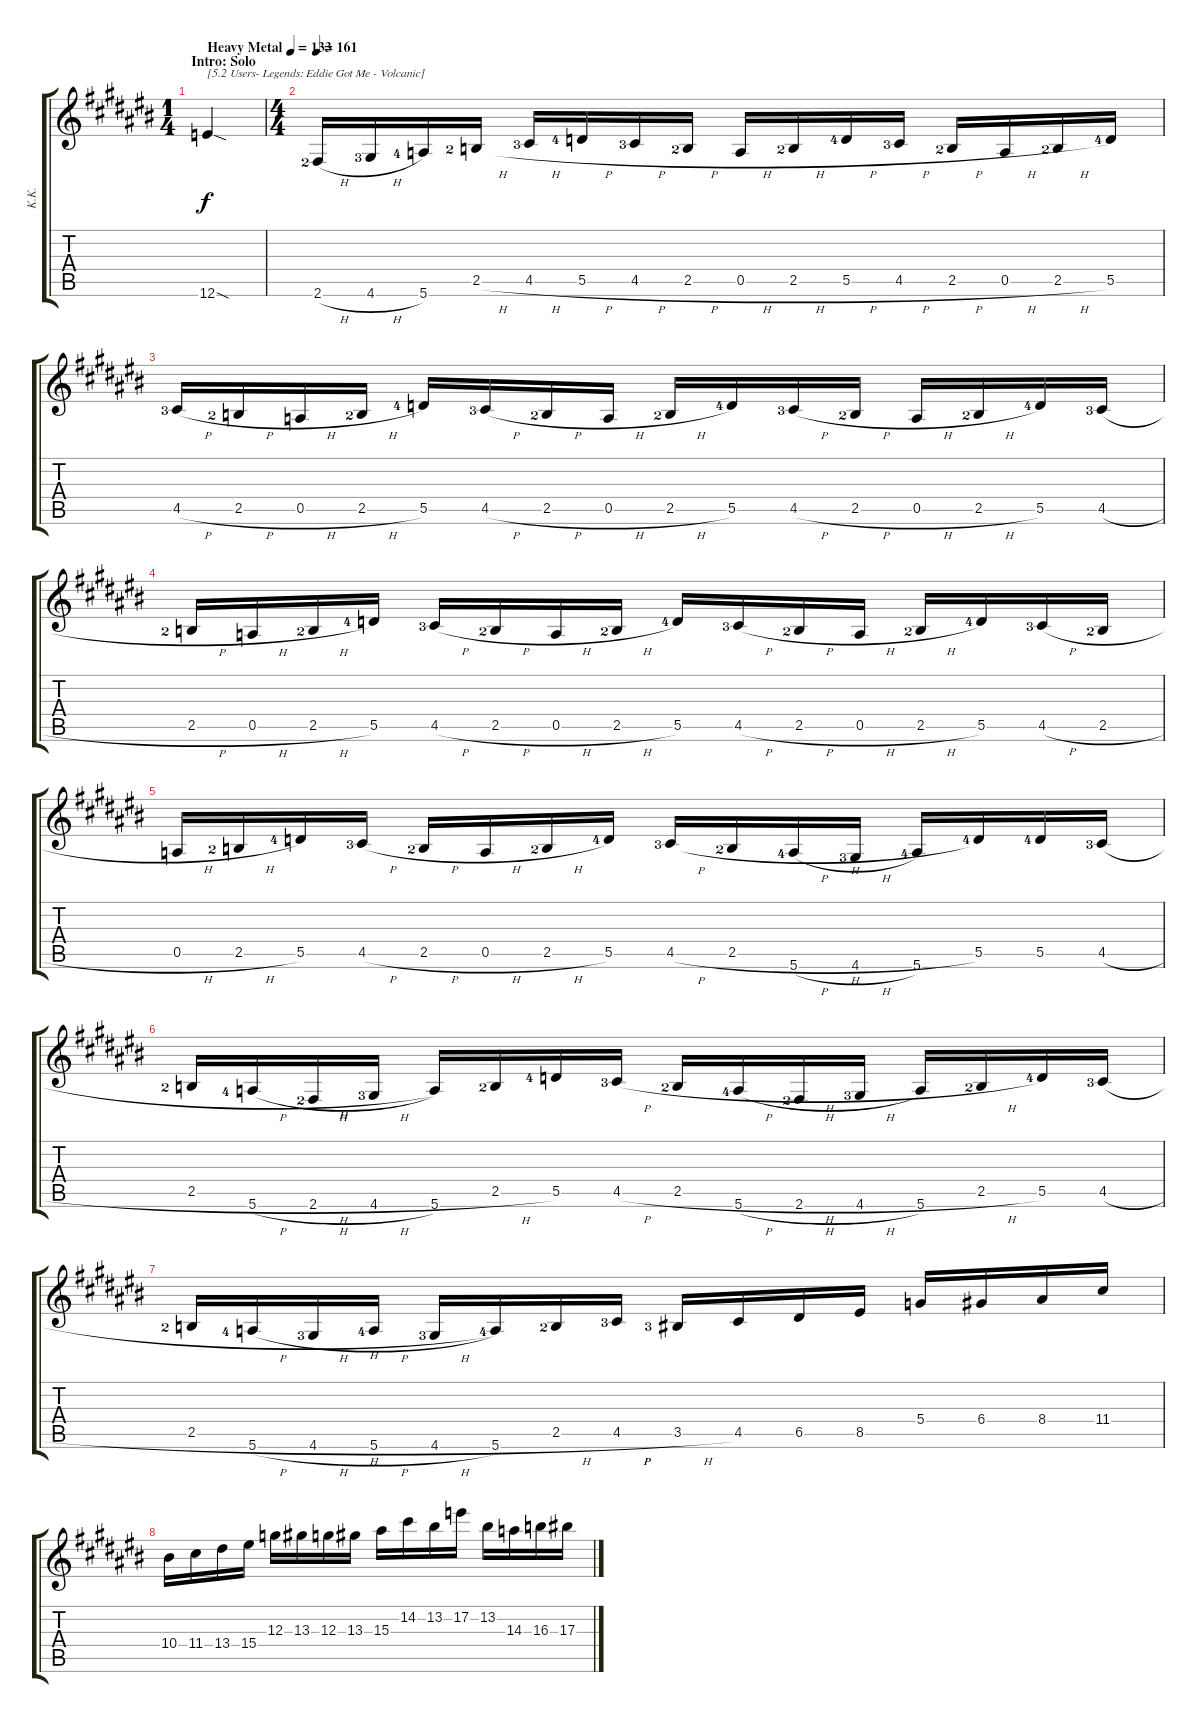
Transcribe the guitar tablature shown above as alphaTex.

\track ("K.K." "K.K.") {instrument overdrivenguitar}
\staff {score tabs}
\tuning (E4 B3 G3 D3 A2 E2) {hide}
\ts (1 4)
\section ("" "Intro: Solo")
\tempo (133 "Heavy Metal")
\clef g2
\ks c#
12.6{sod}.4{txt "[5.2 Users- Legends: Eddie Got Me - Volcanic]" dy f volume 16 instrument overdrivenguitar} |
\ts (4 4)
\tempo 161
2.6{h lf 3}.16 4.6{h lf 4}.16 5.6{lf 5}.16 2.5{h lf 3}.16 4.5{h lf 4}.16 5.5{h lf 5}.16 4.5{h lf 4}.16 2.5{h lf 3}.16 0.5{h}.16 2.5{h lf 3}.16 5.5{h lf 5}.16 4.5{h lf 4}.16 2.5{h lf 3}.16 0.5{h}.16 2.5{h lf 3}.16 5.5{lf 5}.16 |
4.5{h lf 4}.16 2.5{h lf 3}.16 0.5{h}.16 2.5{h lf 3}.16 5.5{lf 5}.16 4.5{h lf 4}.16 2.5{h lf 3}.16 0.5{h}.16 2.5{h lf 3}.16 5.5{lf 5}.16 4.5{h lf 4}.16 2.5{h lf 3}.16 0.5{h}.16 2.5{h lf 3}.16 5.5{lf 5}.16 4.5{h lf 4}.16 |
2.5{h lf 3}.16 0.5{h}.16 2.5{h lf 3}.16 5.5{lf 5}.16 4.5{h lf 4}.16 2.5{h lf 3}.16 0.5{h}.16 2.5{h lf 3}.16 5.5{lf 5}.16 4.5{h lf 4}.16 2.5{h lf 3}.16 0.5{h}.16 2.5{h lf 3}.16 5.5{lf 5}.16 4.5{h lf 4}.16 2.5{h lf 3}.16 |
0.5{h}.16 2.5{h lf 3}.16 5.5{lf 5}.16 4.5{h lf 4}.16 2.5{h lf 3}.16 0.5{h}.16 2.5{h lf 3}.16 5.5{lf 5}.16 4.5{h lf 4}.16 2.5{h lf 3}.16 5.6{h lf 5}.16 4.6{h lf 4}.16 5.6{lf 5}.16 5.5{lf 5}.16 5.5{lf 5}.16 4.5{h lf 4}.16 |
2.5{h lf 3}.16 5.6{h lf 5}.16 2.6{h lf 3}.16 4.6{h lf 4}.16 5.6.16 2.5{h lf 3}.16 5.5{lf 5}.16 4.5{h lf 4}.16 2.5{h lf 3}.16 5.6{h lf 5}.16 2.6{h lf 3}.16 4.6{h lf 4}.16 5.6.16 2.5{h lf 3}.16 5.5{lf 5}.16 4.5{h lf 4}.16 |
2.5{h lf 3}.16 5.6{h lf 5}.16 4.6{h lf 4}.16 5.6{h lf 5}.16 4.6{h lf 4}.16 5.6{lf 5}.16 2.5{h lf 3}.16 4.5{h lf 4}.16 3.5{h lf 4}.16 4.5.16 6.5.16 8.5.16 5.4.16 6.4.16 8.4.16 11.4.16 |
10.4.16 11.4.16 13.4.16 15.4.16 12.3.16 13.3.16 12.3.16 13.3.16 15.3.16 14.2.16 13.2.16 17.2.16 13.2.16 14.3.16 16.3.16 17.3.16
